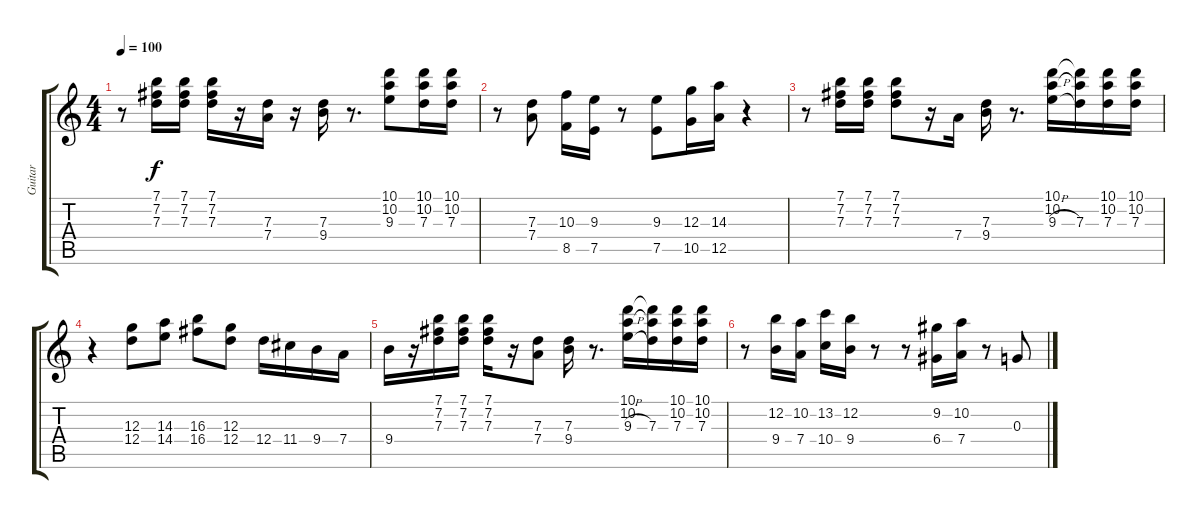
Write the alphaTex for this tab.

\track ("Guitar" "Guitar") {instrument distortionguitar}
\staff {score tabs}
\tuning (E4 B3 G3 D3 A2 E2) {hide}
\ts (4 4)
\tempo 100
\clef g2
\ks c
r.8{dy f volume 7} (7.1 7.2 7.3).16 (7.1 7.2 7.3).16 (7.1 7.2 7.3).16 r.16 (7.3 7.4).16 r.16 (7.3 9.4).16 r.8{d} (10.1 10.2 9.3).8 (10.1 10.2 7.3).16 (10.1 10.2 7.3).16 |
r.8 (7.3 7.4).8 (10.3 8.5).16 (9.3 7.5).16 r.8 (9.3 7.5).8 (12.3 10.5).16 (14.3 12.5).16 r.4 |
r.8{volume 3} (7.1 7.2 7.3).16 (7.1 7.2 7.3).16 (7.1 7.2 7.3).8 r.16 7.4.16 (7.3 9.4).16 r.8{d} (10.1 10.2 9.3{h}).16 (10.1{t} 10.2{t} 7.3).16 (10.1 10.2 7.3).16 (10.1 10.2 7.3).16 |
r.4 (12.3 12.4).8 (14.3 14.4).8 (16.3 16.4).8 (12.3 12.4).8 12.4.16 11.4.16 9.4.16 7.4.16 |
9.4.16{volume 0} r.16 (7.1 7.2 7.3).16 (7.1 7.2 7.3).16 (7.1 7.2 7.3).16 r.16 (7.3 7.4).8 (7.3 9.4).16 r.8{d} (10.1 10.2 9.3{h}).16 (10.1{t} 10.2{t} 7.3).16 (10.1 10.2 7.3).16 (10.1 10.2 7.3).16 |
r.8 (12.2 9.4).16 (10.2 7.4).16 (13.2 10.4).16 (12.2 9.4).16 r.8 r.8 (9.2 6.4).16 (10.2 7.4).16 r.8 0.3.8
